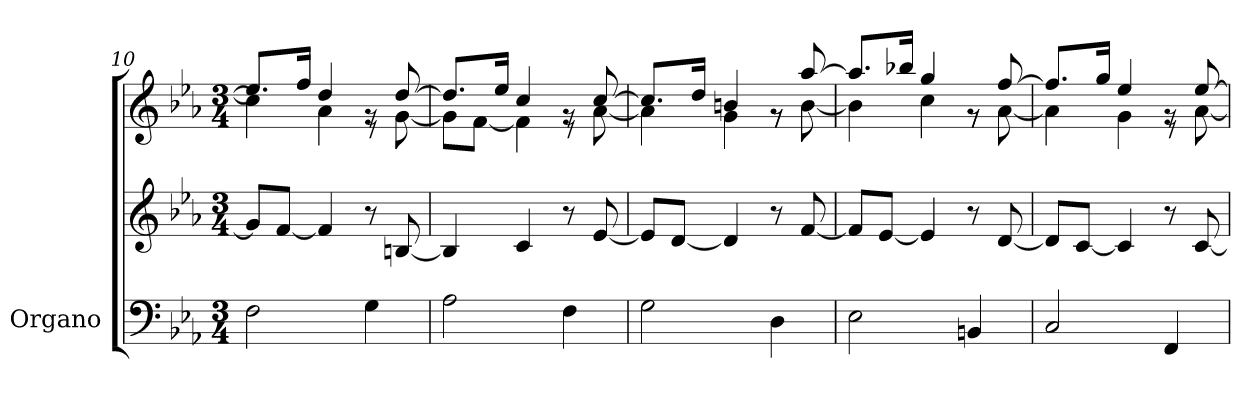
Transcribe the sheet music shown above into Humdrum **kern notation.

**kern	**kern	**kern
*part1	*part1	*part1
*staff3	*staff2	*staff1
*I"Organo	*	*
*clefF4	*clefG2	*clefG2
*k[b-e-a-]	*k[b-e-a-]	*k[b-e-a-]
*M3/4	*M3/4	*M3/4
=10	=10	=10
*^	*	*^
2F\	2.ryy	8g/L]	8.ee-/L]	4cc\]
.	.	[8f/J	.	.
.	.	.	16ff/Jk	.
.	.	4f/]	4dd/	4a-\
4G\	.	8r	8rg	8r
.	.	[8Bn/	[8dd/	[8g\
=11	=11	=11	=11	=11
2A-\	2.ryy	4B/]	8.dd/L]	8g\L]
.	.	.	.	[8f\J
.	.	.	16ee-/Jk	.
.	.	4c/	4cc/	4f\]
4F\	.	8r	8rg	8r
.	.	[8e-/	[8cc/	[8a-\
=12	=12	=12	=12	=12
2G\	2.ryy	8e-/L]	8.cc/L]	4a-\]
.	.	[8d/J	.	.
.	.	.	16dd/Jk	.
.	.	4d/]	4bn/	4g\
4D\	.	8r	8rg	8r
.	.	[8f/	[8aa-/	[8b\
=13	=13	=13	=13	=13
2E-\	2.ryy	8f/L]	8.aa-/L]	4b\]
.	.	[8e-/J	.	.
.	.	.	16bb-X/Jk	.
.	.	4e-/]	4gg/	4cc\
4BBn/	.	8r	8rg	8r
.	.	[8d/	[8ff/	[8a-\
=14	=14	=14	=14	=14
2C/	2.ryy	8d/L]	8.ff/L]	4a-\]
.	.	[8c/J	.	.
.	.	.	16gg/Jk	.
.	.	4c/]	4ee-/	4g\
4FF/	.	8r	8rg	8r
.	.	[8c/	[8ee-/	[8a-\
*v	*v	*	*v	*v
=	=	=
*-	*-	*-
